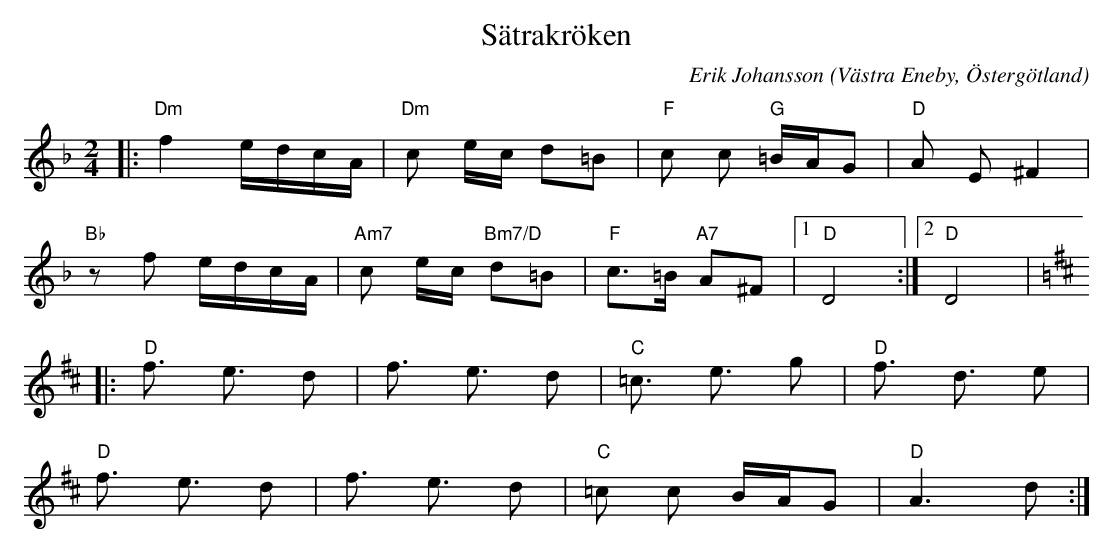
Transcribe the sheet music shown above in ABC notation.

X:1
T:Sätrakröken
C:Erik Johansson
O:Västra Eneby, Östergötland
Q:90
M:2/4
L:1/8
K:Dm
|:"Dm"f2 e/d/c/A/ |"Dm"c e/c/ d=B| "F" c c "G" =B/A/G | "D" A E ^F2 |
"Bb" zf e/d/c/A/ |"Am7"c e/c/ "Bm7/D"d=B| "F" c>=B  "A7" A^F |1 "D" D4 :|2 "D" D4 |
K:D
|:"D" f3/2 e3/2 d |f3/2 e3/2 d| "C" =c3/2 e3/2 g| "D" f3/2 d3/2 e |
"D" f3/2 e3/2 d |f3/2 e3/2 d| "C"=c c  B/A/G  | "D" A3  d:|
